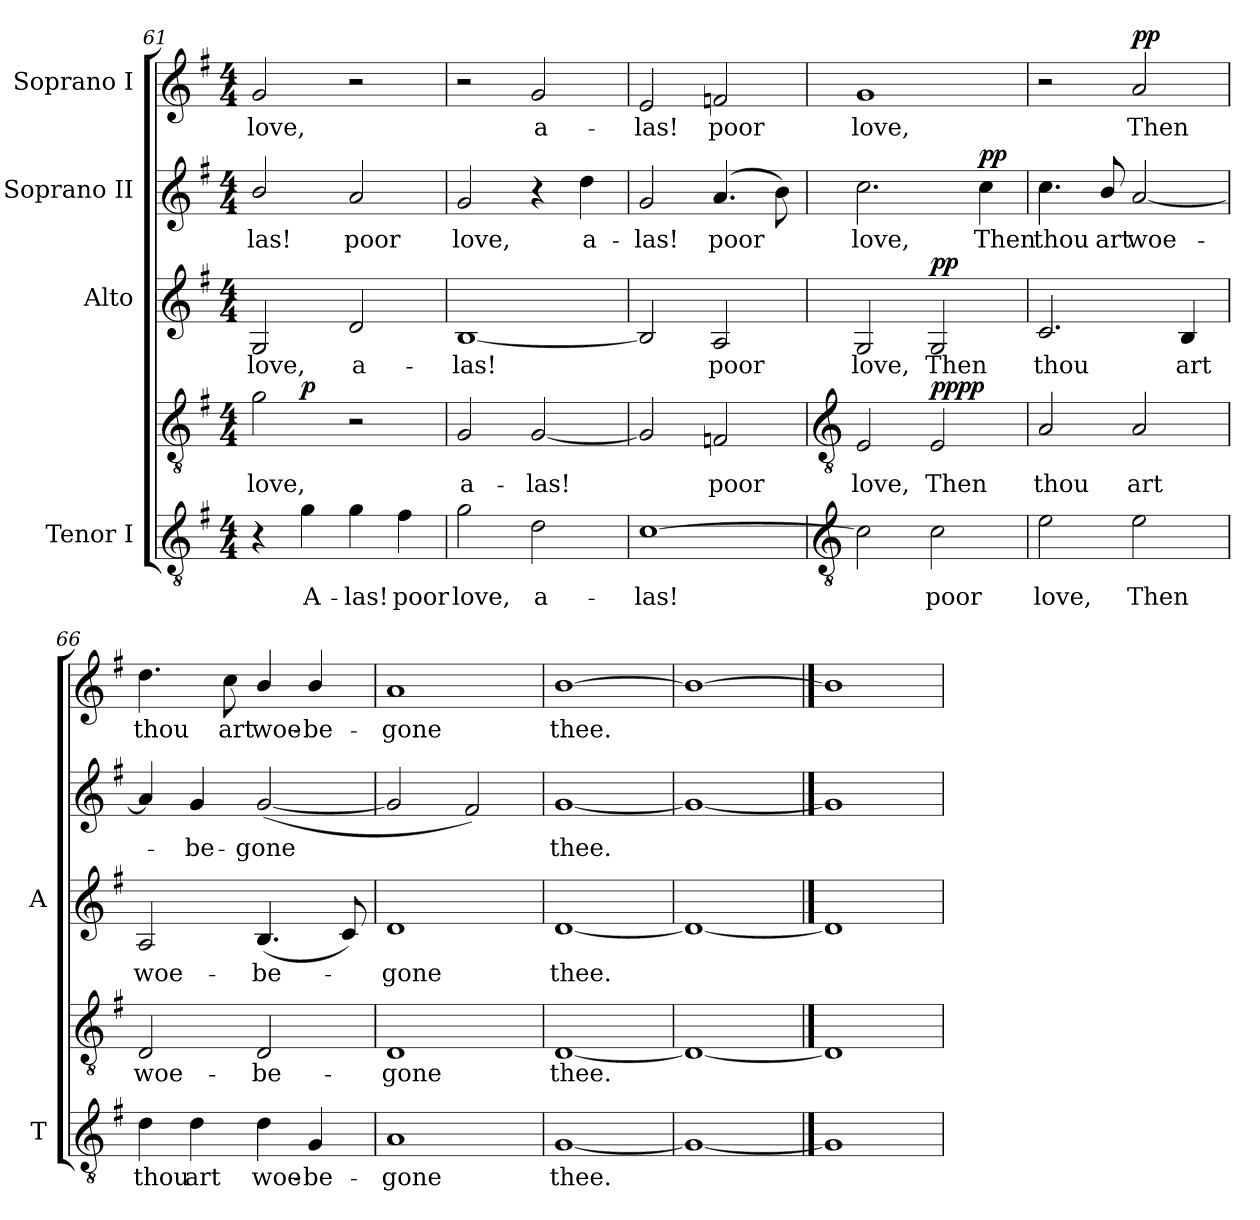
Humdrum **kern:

**kern	**text	**kern	**text	**dynam	**kern	**text	**dynam	**kern	**text	**dynam	**kern	**text	**dynam
*part4	*part4	*part4	*part4	*part4	*part3	*part3	*part3	*part2	*part2	*part2	*part1	*part1	*part1
*staff5	*staff5	*staff4	*staff4	*staff4/5	*staff3	*staff3	*staff3	*staff2	*staff2	*staff2	*staff1	*staff1	*staff1
*I"Tenor I	*	*	*	*	*I"Alto	*	*	*I"Soprano II	*	*	*I"Soprano I	*	*
*I'T	*	*	*	*	*I'A	*	*	*	*	*	*	*	*
*clefGv2	*	*clefGv2	*	*	*clefG2	*	*	*clefG2	*	*	*clefG2	*	*
*k[f#]	*	*k[f#]	*	*	*k[f#]	*	*	*k[f#]	*	*	*k[f#]	*	*
*G:	*	*G:	*	*	*G:	*	*	*G:	*	*	*G:	*	*
*M4/4	*	*M4/4	*	*	*M4/4	*	*	*M4/4	*	*	*M4/4	*	*
=61	=61	=61	=61	=61	=61	=61	=61	=61	=61	=61	=61	=61	=61
!	!	!	!LO:LY:b	!	!	!LO:LY:b	!	!	!LO:LY:b	!	!	!LO:LY:b	!
4r	.	2g	love,	.	2G	love,	.	2b/	-las!	.	2g	love,	.
!	!LO:LY:b	!	!	!LO:DY:b=2	!	!	!	!	!	!	!	!	!
4g	A-	.	.	p	.	.	.	.	.	.	.	.	.
!	!LO:LY:b	!	!	!	!	!LO:LY:b	!	!	!LO:LY:b	!	!	!	!
4g	-las!	2r	.	.	2d	a-	.	2a	poor	.	2r	.	.
!	!LO:LY:b	!	!	!	!	!	!	!	!	!	!	!	!
4f#	poor	.	.	.	.	.	.	.	.	.	.	.	.
=62	=62	=62	=62	=62	=62	=62	=62	=62	=62	=62	=62	=62	=62
!	!LO:LY:b	!	!LO:LY:b	!	!	!LO:LY:b	!	!	!LO:LY:b	!	!	!	!
2g	love,	2G	a-	.	[1B	-las!	.	2g	love,	.	2r	.	.
!	!LO:LY:b	!	!LO:LY:b	!	!	!	!	!	!	!	!	!LO:LY:b	!
2d	a-	[2G	-las!	.	.	.	.	4r	.	.	2g	a-	.
!	!	!	!	!	!	!	!	!	!LO:LY:b	!	!	!	!
.	.	.	.	.	.	.	.	4dd	a-	.	.	.	.
=63	=63	=63	=63	=63	=63	=63	=63	=63	=63	=63	=63	=63	=63
!	!LO:LY:b	!	!	!	!	!	!	!	!LO:LY:b	!	!	!LO:LY:b	!
[1c	las!	2G]	.	.	2B]	.	.	2g	-las!	.	2e	-las!	.
!	!	!	!LO:LY:b	!	!	!LO:LY:b	!	!	!LO:LY:b	!	!	!LO:LY:b	!
.	.	2Fn	-poor	.	2A	poor	.	(<4.a	poor	.	2fn	poor	.
.	.	.	.	.	.	.	.	8b)	.	.	.	.	.
!!LO:LB:g=z
=64	=64	=64	=64	=64	=64	=64	=64	=64	=64	=64	=64	=64	=64
*clefGv2	*	*clefGv2	*	*	*	*	*	*	*	*	*	*	*
!	!	!	!LO:LY:b	!	!	!LO:LY:b	!	!	!LO:LY:b	!	!	!LO:LY:b	!
2c]	.	2E	love,	.	2G	love,	.	2.cc	love,	.	1g	love,	.
!	!LO:LY:b	!	!LO:LY:b	!LO:DY:b=2	!	!LO:LY:b	!	!	!	!	!	!	!
!	!	!	!	!LO:DY:n=1:b	!	!	!LO:DY:b	!	!	!	!	!	!
2c	poor	2E	Then	pp pp	2G	Then	pp	.	.	.	.	.	.
!	!	!	!	!	!	!	!	!	!LO:LY:b	!LO:DY:b	!	!	!
.	.	.	.	.	.	.	.	4cc	Then	pp	.	.	.
=65	=65	=65	=65	=65	=65	=65	=65	=65	=65	=65	=65	=65	=65
!	!LO:LY:b	!	!LO:LY:b	!	!	!LO:LY:b	!	!	!LO:LY:b	!	!	!	!
2e	love,	2A	thou	.	2.c/	thou	.	4.cc	thou	.	2r	.	.
!	!	!	!	!	!	!	!	!	!LO:LY:b	!	!	!	!
.	.	.	.	.	.	.	.	8b/	art	.	.	.	.
!	!LO:LY:b	!	!LO:LY:b	!	!	!	!	!	!LO:LY:b	!	!	!LO:LY:b	!LO:DY:b
2e	Then	2A	art	.	.	.	.	[2a	woe-	.	2a	Then	pp
!	!	!	!	!	!	!LO:LY:b	!	!	!	!	!	!	!
.	.	.	.	.	4B	art	.	.	.	.	.	.	.
=66	=66	=66	=66	=66	=66	=66	=66	=66	=66	=66	=66	=66	=66
!	!LO:LY:b	!	!LO:LY:b	!	!	!LO:LY:b	!	!	!	!	!	!LO:LY:b	!
4d	-thou	2D	woe-	.	2A	woe-	.	4a]	.	.	4.dd	thou	.
!	!LO:LY:b	!	!	!	!	!	!	!	!LO:LY:b	!	!	!	!
4d	art	.	.	.	.	.	.	4g	be-	.	.	.	.
!	!	!	!	!	!	!	!	!	!	!	!	!LO:LY:b	!
.	.	.	.	.	.	.	.	.	.	.	8cc	art	.
!	!LO:LY:b	!	!LO:LY:b	!	!	!LO:LY:b	!	!	!LO:LY:b	!	!	!LO:LY:b	!
4d	woe-	2D	-be-	.	(<4.B	-be-	.	(<[2g	-gone	.	4b/	woe-	.
!	!LO:LY:b	!	!	!	!	!	!	!	!	!	!	!LO:LY:b	!
4G	-be-	.	.	.	.	.	.	.	.	.	4b/	-be-	.
.	.	.	.	.	8c)	.	.	.	.	.	.	.	.
=67	=67	=67	=67	=67	=67	=67	=67	=67	=67	=67	=67	=67	=67
!	!LO:LY:b	!	!LO:LY:b	!	!	!LO:LY:b	!	!	!	!	!	!LO:LY:b	!
1A	gone	1D	-gone	.	1d	gone	.	2g]	.	.	1a	-gone	.
.	.	.	.	.	.	.	.	2f#)	.	.	.	.	.
=68	=68	=68	=68	=68	=68	=68	=68	=68	=68	=68	=68	=68	=68
!	!LO:LY:b	!	!LO:LY:b	!	!	!LO:LY:b	!	!	!LO:LY:b	!	!	!LO:LY:b	!
[1G	thee.	[1D	thee.	.	[1d	thee.	.	[1g	thee.	.	[1b	thee.	.
=69	=69	=69	=69	=69	=69	=69	=69	=69	=69	=69	=69	=69	=69
1G_	.	1D_	.	.	1d_	.	.	1g_	.	.	1b_	.	.
==70	==70	==70	==70	==70	==70	==70	==70	==70	==70	==70	==70	==70	==70
1G]	.	1D]	.	.	1d]	.	.	1g]	.	.	1b]	.	.
=	=	=	=	=	=	=	=	=	=	=	=	=	=
*-	*-	*-	*-	*-	*-	*-	*-	*-	*-	*-	*-	*-	*-
